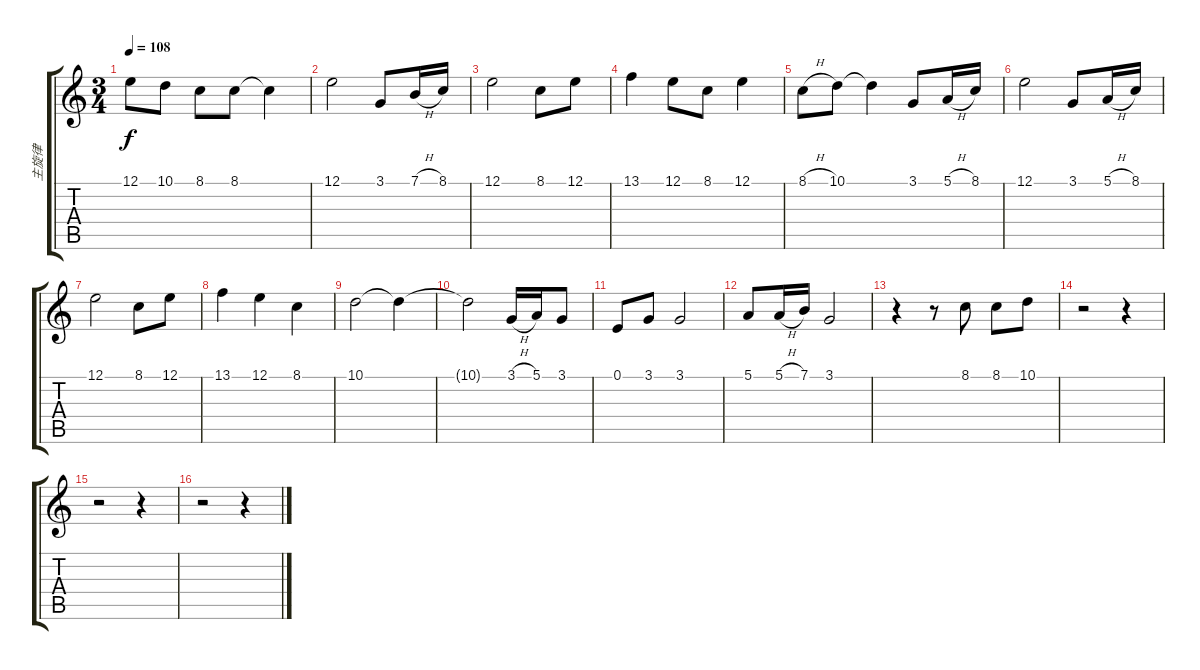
\track ("主旋律" "主旋律") {instrument accordion}
\staff {score tabs}
\tuning (E4 B3 G3 D3 A2 E2) {hide}
\ts (3 4)
\tempo 108
\clef g2
\ks c
12.1.8{dy f} 10.1.8 8.1.8 8.1.8 8.1{t}.4 |
12.1.2 3.1.8 7.1{h}.16 8.1.16 |
12.1.2 8.1.8 12.1.8 |
13.1.4 12.1.8 8.1.8 12.1.4 |
8.1{h}.8 10.1.8 10.1{t}.4 3.1.8 5.1{h}.16 8.1.16 |
12.1.2 3.1.8 5.1{h}.16 8.1.16 |
12.1.2 8.1.8 12.1.8 |
13.1.4 12.1.4 8.1.4 |
10.1.2 10.1{t}.4 |
10.1{t}.2 3.1{h}.16 5.1.16 3.1.8 |
0.1.8 3.1.8 3.1.2 |
5.1.8 5.1{h}.16 7.1.16 3.1.2 |
r.4 r.8 8.1.8 8.1.8 10.1.8 |
r.2 r.4 |
r.2 r.4 |
r.2 r.4
